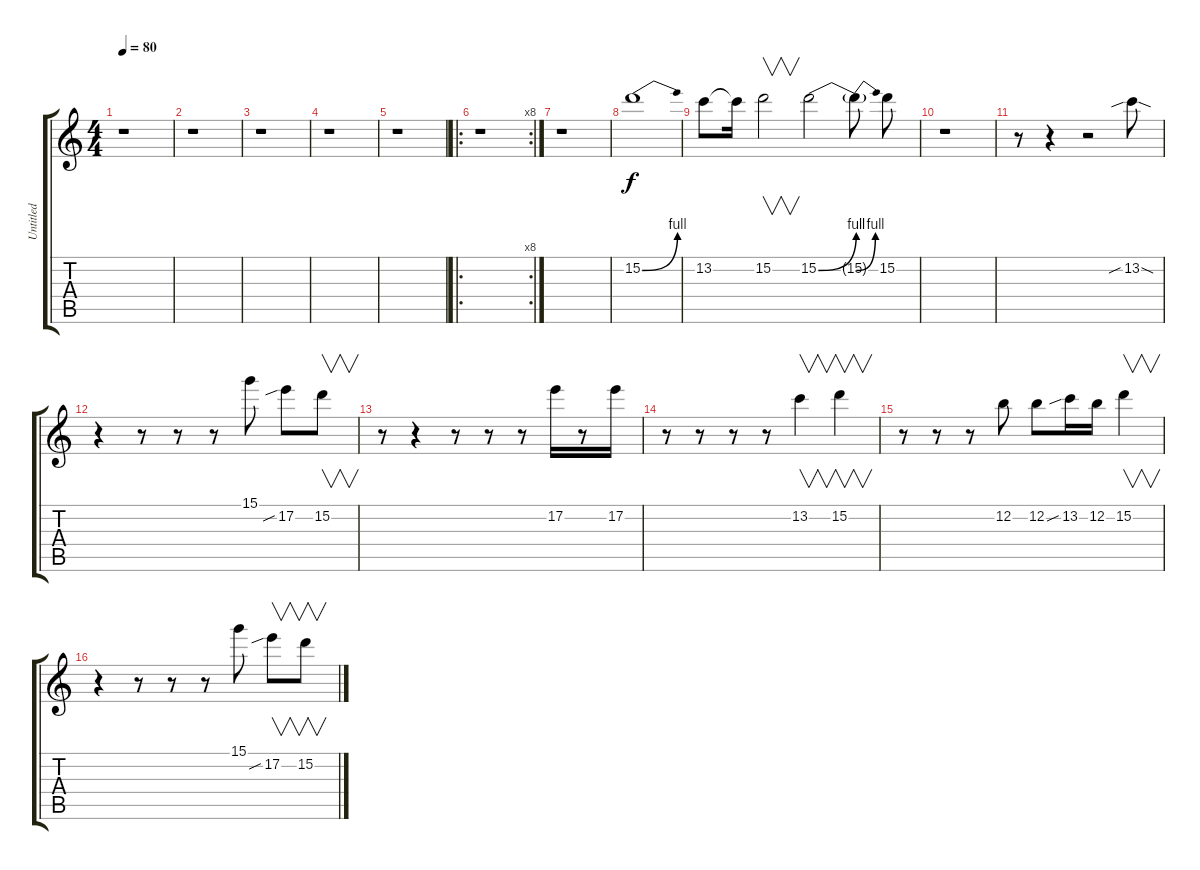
\track ("Untitled" "Untitled") {instrument overdrivenguitar}
\staff {score tabs}
\tuning (E4 B3 G3 D3 A2 E2) {hide}
\ts (4 4)
\tempo 80
\clef g2
\ks c
r.1{dy f} |
r.1 |
r.1 |
r.1 |
r.1 |
\ro
\rc 8
r.1 |
r.1 |
15.2{be (bend 0 0 60 4)}.1 |
13.2.8 13.2{t}.16 15.2.2{v} 15.2{be (bend 0 0 60 4)}.2 15.2{be (bend 0 0 60 4) t}.8 15.2.8 |
r.1 |
r.8 r.4 r.2 13.2{sib sod}.8 |
r.4 r.8 r.8 r.8 15.1.8 17.2{sib}.8 15.2.8{v} |
r.8 r.4 r.8 r.8 r.8 17.2.16 r.8 17.2.16 |
r.8 r.8 r.8 r.8 13.2.4{v} 15.2.4{v} |
r.8 r.8 r.8 12.2.8 12.2.8 13.2{sib}.16 12.2.16 15.2.4{v} |
r.4 r.8 r.8 r.8 15.1.8 17.2{sib}.8{v} 15.2.8{v}
